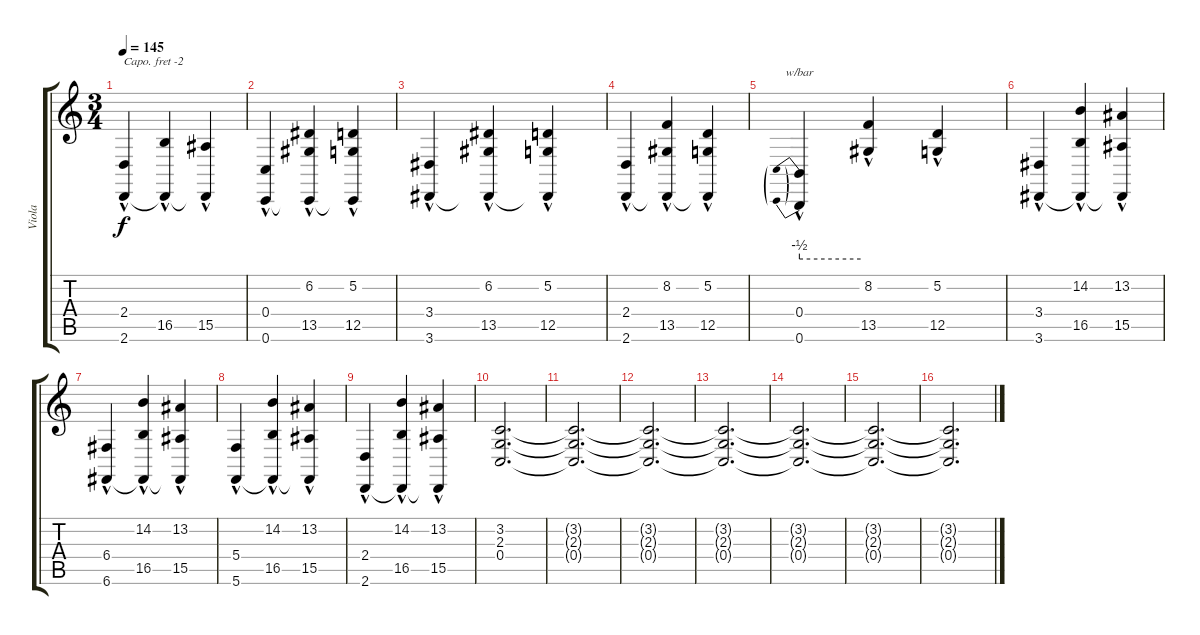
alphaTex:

\track ("Viola" "Viola") {instrument viola}
\staff {score tabs}
\capo -2
\tuning (E4 B3 G3 D3 A2 D2) {hide}
\ts (3 4)
\tempo 145
\clef g2
\ks c
(2.4{hac} 2.6{hac}).4{dy f} (16.5{hac} 2.6{t}).4 (15.5{hac} 2.6{t}).4 |
(0.4{hac} 0.6{hac}).4 (6.2 13.5{hac} 0.6{t}).4 (5.2 12.5{hac} 0.6{t}).4 |
(3.4{hac} 3.6{hac}).4 (6.2 13.5{hac} 3.6{t}).4 (5.2 12.5{hac} 3.6{t}).4 |
(2.4{hac} 2.6{hac}).4 (8.2 13.5{hac} 2.6{t}).4 (5.2 12.5{hac} 2.6{t}).4 |
(0.4{hac} 0.6{hac}).4{tbe (predive default 0 -2 60 -2)} (8.2 13.5{hac}).4 (5.2 12.5{hac}).4 |
(3.4{hac} 3.6{hac}).4 (14.2 16.5{hac} 3.6{t}).4 (13.2 15.5{hac} 3.6{t}).4 |
(6.4{hac} 6.6{hac}).4 (14.2 16.5{hac} 6.6{t}).4 (13.2 15.5{hac} 6.6{t}).4 |
(5.4{hac} 5.6{hac}).4 (14.2 16.5{hac} 5.6{t}).4 (13.2 15.5{hac} 5.6{t}).4 |
(2.4{hac} 2.6{hac}).4 (14.2 16.5{hac} 2.6{t}).4 (13.2 15.5{hac} 2.6{t}).4 |
(3.2 2.3 0.4).2{d} |
(3.2{t} 2.3{t} 0.4{t}).2{d} |
(3.2{t} 2.3{t} 0.4{t}).2{d} |
(3.2{t} 2.3{t} 0.4{t}).2{d} |
(3.2{t} 2.3{t} 0.4{t}).2{d} |
(3.2{t} 2.3{t} 0.4{t}).2{d} |
(3.2{t} 2.3{t} 0.4{t}).2{d}
